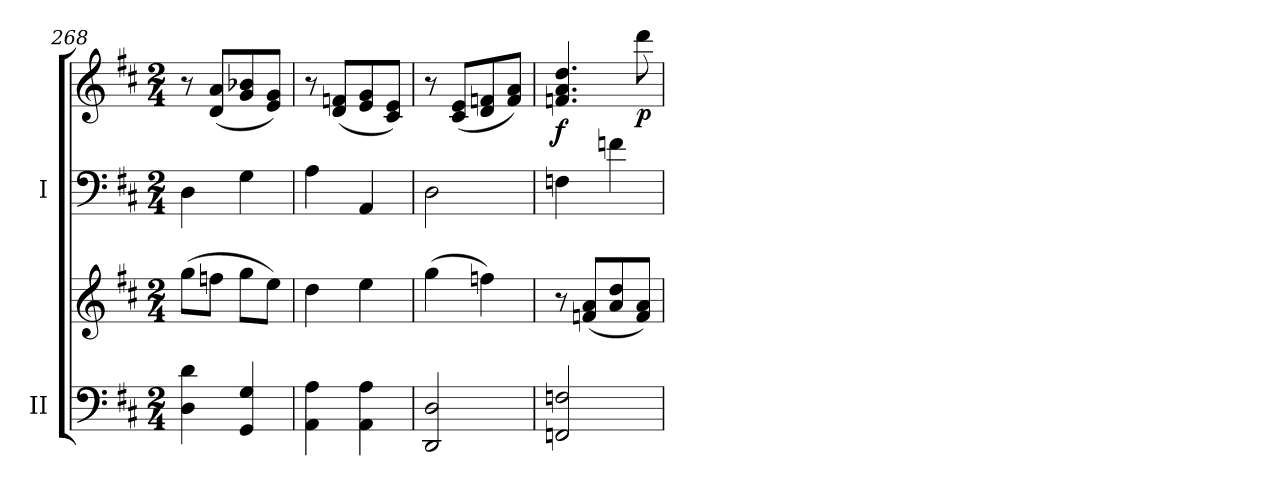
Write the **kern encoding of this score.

**kern	**kern	**kern	**kern	**dynam
*part2	*part2	*part1	*part1	*part1
*staff4	*staff3	*staff2	*staff1	*staff1/2
*I"II	*	*I"I	*	*
*I'II	*	*I'I	*	*
*clefF4	*clefG2	*clefF4	*clefG2	*
*k[f#c#]	*k[f#c#]	*k[f#c#]	*k[f#c#]	*
*M2/4	*M2/4	*M2/4	*M2/4	*
=268	=268	=268	=268	=268
4D\ 4d\	(>8gg\L	4D\	8r	.
.	8ffn\J	.	(<8d/ 8a/L	.
4GG/ 4G/	8gg\L	4G\	8g/ 8b-X/	.
.	8ee\J)	.	8e/ 8g/J)	.
!!LO:PB:g=z
=269	=269	=269	=269	=269
4AA\ 4A\	4dd\	4A\	8r	.
.	.	.	(<8d/ 8fn/L	.
4AA\ 4A\	4ee\	4AA/	8e/ 8g/	.
.	.	.	8c#/ 8e/J)	.
=270	=270	=270	=270	=270
2DD/ 2D/	(>4gg\	2D\	8r	.
.	.	.	(<8c#/ 8e/L	.
.	4ffn\)	.	8d/ 8fn/	.
.	.	.	8f/ 8a/J)	.
=271	=271	=271	=271	=271
!	!	!	!	!LO:DY:b
2FFn/ 2Fn/	8r	4Fn\	4.fn/ 4.a/ 4.dd/	f
.	(<8fn/ 8a/L	.	.	.
.	8a/ 8dd/	4fn\	.	.
!	!	!	!	!LO:DY:b
.	8f/ 8a/J)	.	8ddd\	p
=	=	=	=	=
*-	*-	*-	*-	*-
